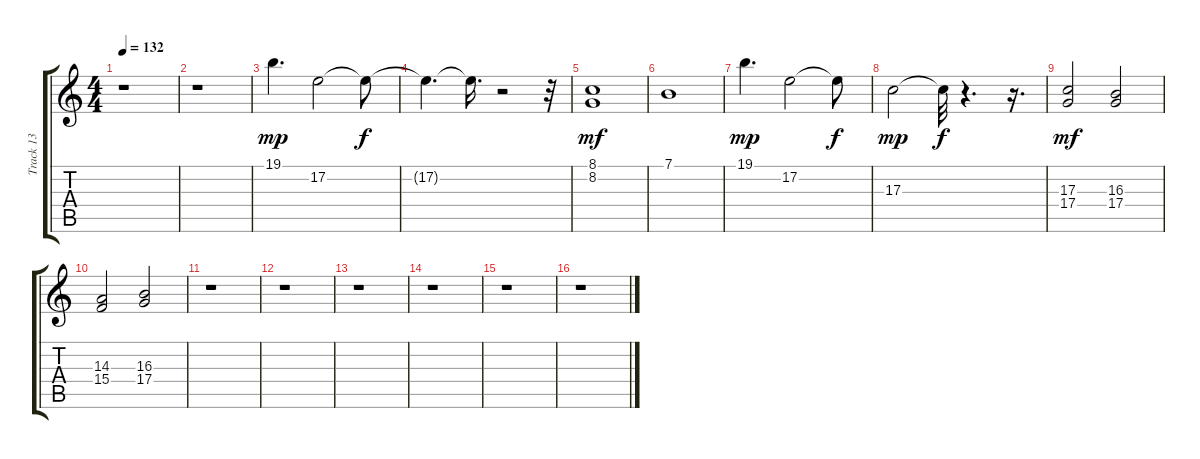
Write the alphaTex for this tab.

\track ("Track 13" "Track 13") {instrument choiraahs}
\staff {score tabs}
\tuning (E4 B3 G3 D3 A2 E2) {hide}
\ts (4 4)
\tempo 132
\clef g2
\ks c
r.1{dy f} |
r.1 |
19.1.4{d dy mp} 17.2.2 17.2{t}.8{dy f} |
17.2{t}.4{d} 17.2{t}.16{d} r.2 r.32 |
(8.1 8.2).1{dy mf} |
7.1.1 |
19.1.4{d dy mp} 17.2.2 17.2{t}.8{dy f} |
17.3.2{dy mp} 17.3{t}.32{dy f} r.4{d} r.16{d} |
(17.3 17.4).2{dy mf} (16.3 17.4).2 |
(14.3 15.4).2 (16.3 17.4).2 |
r.1 |
r.1 |
r.1 |
r.1 |
r.1 |
r.1
